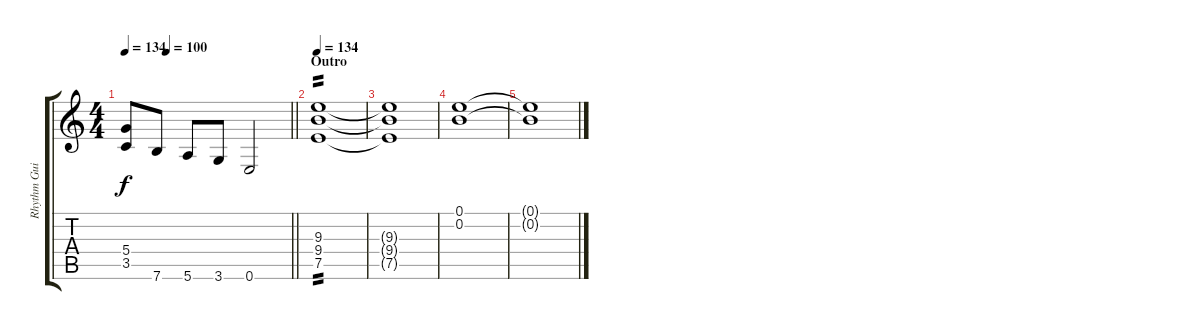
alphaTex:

\track ("Rhythm Guitar R" "Rhythm Gui") {instrument distortionguitar}
\staff {score tabs}
\tuning (E4 B3 G3 D3 A2 E2) {hide}
\ts (4 4)
\tempo 134
\tempo (100 0.25)
\clef g2
\barLineRight lightlight
\ks c
(5.4{t} 3.5{t}).8{dy f} 7.6.8 5.6.8 3.6.8 0.6.2 |
\section ("" "Outro")
\tempo 134
(9.3 9.4 7.5).1{tp 2} |
(9.3{t} 9.4{t} 7.5{t}).1 |
(0.1 0.2).1 |
(0.1{t} 0.2{t}).1
